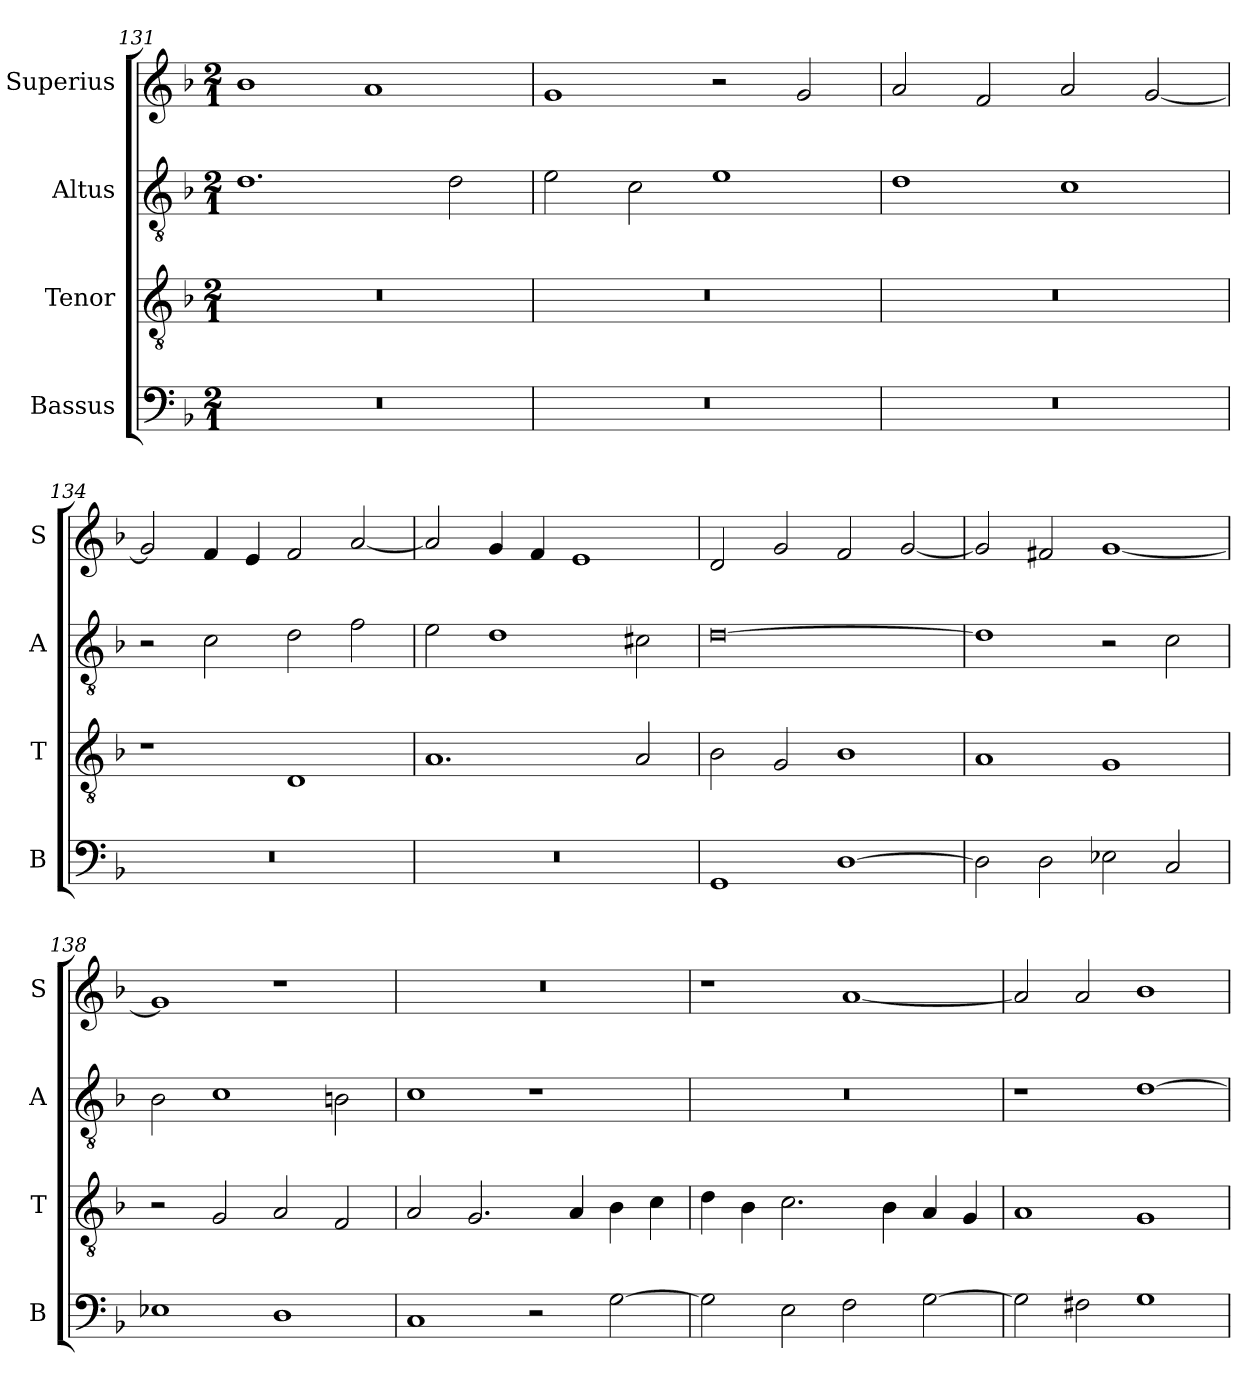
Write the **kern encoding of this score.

**kern	**kern	**kern	**kern
*part4	*part3	*part2	*part1
*staff4	*staff3	*staff2	*staff1
*I"Bassus	*I"Tenor	*I"Altus	*I"Superius
*I'B	*I'T	*I'A	*I'S
*clefF4	*clefGv2	*clefGv2	*clefG2
*k[b-]	*k[b-]	*k[b-]	*k[b-]
*F:	*F:	*F:	*F:
*M2/1	*M2/1	*M2/1	*M2/1
=131	=131	=131	=131
0r	0r	1.d	1b-
.	.	.	1a
.	.	2d	.
=132	=132	=132	=132
0r	0r	2e	1g
.	.	2c	.
.	.	1e	2r
.	.	.	2g
=133	=133	=133	=133
0r	0r	1d	2a
.	.	.	2f
.	.	1c	2a
.	.	.	[2g
=134	=134	=134	=134
0r	1r	2r	2g]
.	.	2c	4f
.	.	.	4e
.	1D	2d	2f
.	.	2f	[2a
=135	=135	=135	=135
0r	1.A	2e	2a]
.	.	1d	4g
.	.	.	4f
.	.	.	1e
.	2A	2c#X	.
=136	=136	=136	=136
1GG	2B-	[0d	2d
.	2G	.	2g
[1D	1B-	.	2f
.	.	.	[2g
=137	=137	=137	=137
2D]	1A	1d]	2g]
2D	.	.	2f#X
2E-X	1G	2r	[1g
2C	.	2c	.
=138	=138	=138	=138
1E-X	2r	2B-	1g]
.	2G	1c	.
1D	2A	.	1r
.	2F	2Bn	.
=139	=139	=139	=139
1C	2A	1c	0r
.	2.G	.	.
2r	.	1r	.
.	4A	.	.
[2G	4B-	.	.
.	4c	.	.
=140	=140	=140	=140
2G]	4d	0r	1r
.	4B-	.	.
2E	2.c	.	.
2F	.	.	[1a
.	4B-	.	.
[2G	4A	.	.
.	4G	.	.
=141	=141	=141	=141
2G]	1A	1r	2a]
2F#X	.	.	2a
1G	1G	[1d	1b-
=	=	=	=
*-	*-	*-	*-
